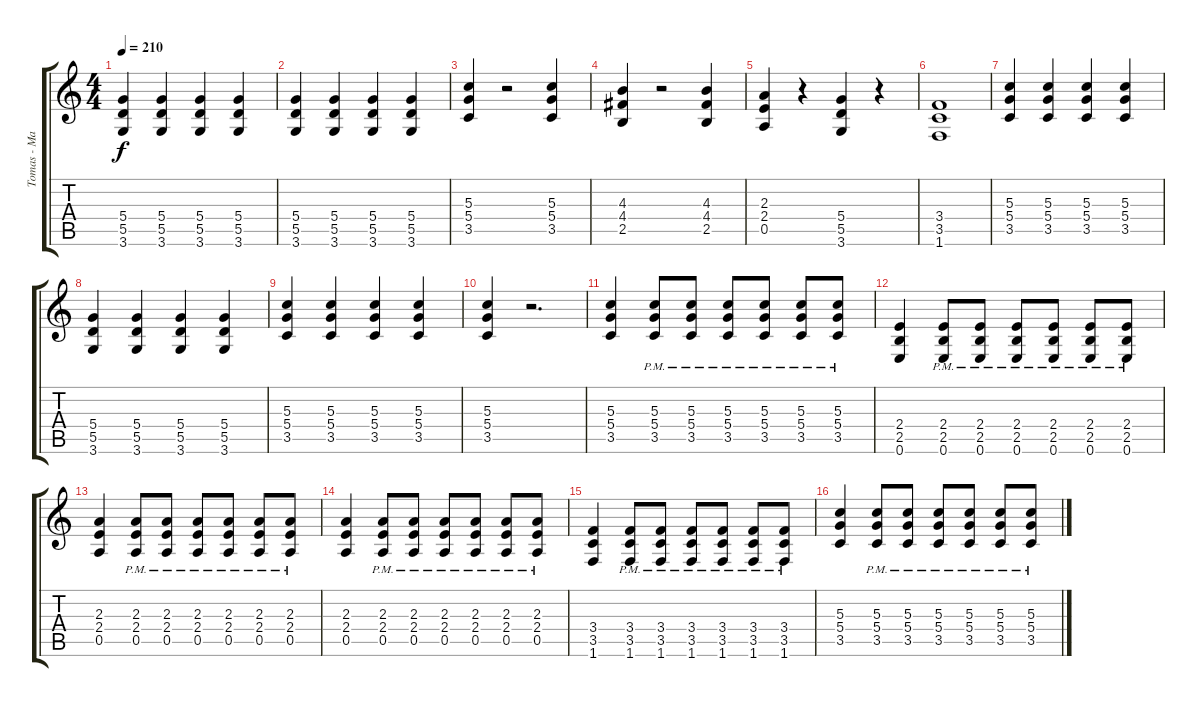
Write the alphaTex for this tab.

\track ("Tomas - Main Guitar" "Tomas - Ma") {instrument overdrivenguitar}
\staff {score tabs}
\tuning (E4 B3 G3 D3 A2 E2) {hide}
\ts (4 4)
\tempo 210
\clef g2
\ks c
(5.4 5.5 3.6).4{dy f} (5.4 5.5 3.6).4 (5.4 5.5 3.6).4 (5.4 5.5 3.6).4 |
(5.4 5.5 3.6).4 (5.4 5.5 3.6).4 (5.4 5.5 3.6).4 (5.4 5.5 3.6).4 |
(5.3 5.4 3.5).4 r.2 (5.3 5.4 3.5).4 |
(4.3 4.4 2.5).4 r.2 (4.3 4.4 2.5).4 |
(2.3 2.4 0.5).4 r.4 (5.4 5.5 3.6).4 r.4 |
(3.4 3.5 1.6).1 |
(5.3 5.4 3.5).4 (5.3 5.4 3.5).4 (5.3 5.4 3.5).4 (5.3 5.4 3.5).4 |
(5.4 5.5 3.6).4 (5.4 5.5 3.6).4 (5.4 5.5 3.6).4 (5.4 5.5 3.6).4 |
(5.3 5.4 3.5).4 (5.3 5.4 3.5).4 (5.3 5.4 3.5).4 (5.3 5.4 3.5).4 |
(5.3 5.4 3.5).4 r.2{d} |
(5.3 5.4 3.5).4 (5.3{pm} 5.4{pm} 3.5{pm}).8 (5.3{pm} 5.4{pm} 3.5{pm}).8 (5.3{pm} 5.4{pm} 3.5{pm}).8 (5.3{pm} 5.4{pm} 3.5{pm}).8 (5.3{pm} 5.4{pm} 3.5{pm}).8 (5.3{pm} 5.4 3.5{pm}).8 |
(2.4 2.5 0.6).4 (2.4{pm} 2.5{pm} 0.6{pm}).8 (2.4{pm} 2.5{pm} 0.6{pm}).8 (2.4{pm} 2.5{pm} 0.6{pm}).8 (2.4{pm} 2.5{pm} 0.6{pm}).8 (2.4{pm} 2.5{pm} 0.6{pm}).8 (2.4{pm} 2.5 0.6{pm}).8 |
(2.3 2.4 0.5).4 (2.3{pm} 2.4{pm} 0.5{pm}).8 (2.3{pm} 2.4{pm} 0.5{pm}).8 (2.3{pm} 2.4{pm} 0.5{pm}).8 (2.3{pm} 2.4{pm} 0.5{pm}).8 (2.3{pm} 2.4{pm} 0.5{pm}).8 (2.3{pm} 2.4 0.5{pm}).8 |
(2.3 2.4 0.5).4 (2.3{pm} 2.4{pm} 0.5{pm}).8 (2.3{pm} 2.4{pm} 0.5{pm}).8 (2.3{pm} 2.4{pm} 0.5{pm}).8 (2.3{pm} 2.4{pm} 0.5{pm}).8 (2.3{pm} 2.4{pm} 0.5{pm}).8 (2.3{pm} 2.4 0.5{pm}).8 |
(3.4 3.5 1.6).4 (3.4{pm} 3.5{pm} 1.6{pm}).8 (3.4{pm} 3.5{pm} 1.6{pm}).8 (3.4{pm} 3.5{pm} 1.6{pm}).8 (3.4{pm} 3.5{pm} 1.6{pm}).8 (3.4{pm} 3.5{pm} 1.6{pm}).8 (3.4{pm} 3.5{pm} 1.6{pm}).8 |
(5.3 5.4 3.5).4 (5.3{pm} 5.4{pm} 3.5{pm}).8 (5.3{pm} 5.4{pm} 3.5{pm}).8 (5.3{pm} 5.4{pm} 3.5{pm}).8 (5.3{pm} 5.4{pm} 3.5{pm}).8 (5.3{pm} 5.4{pm} 3.5{pm}).8 (5.3{pm} 5.4{pm} 3.5{pm}).8
